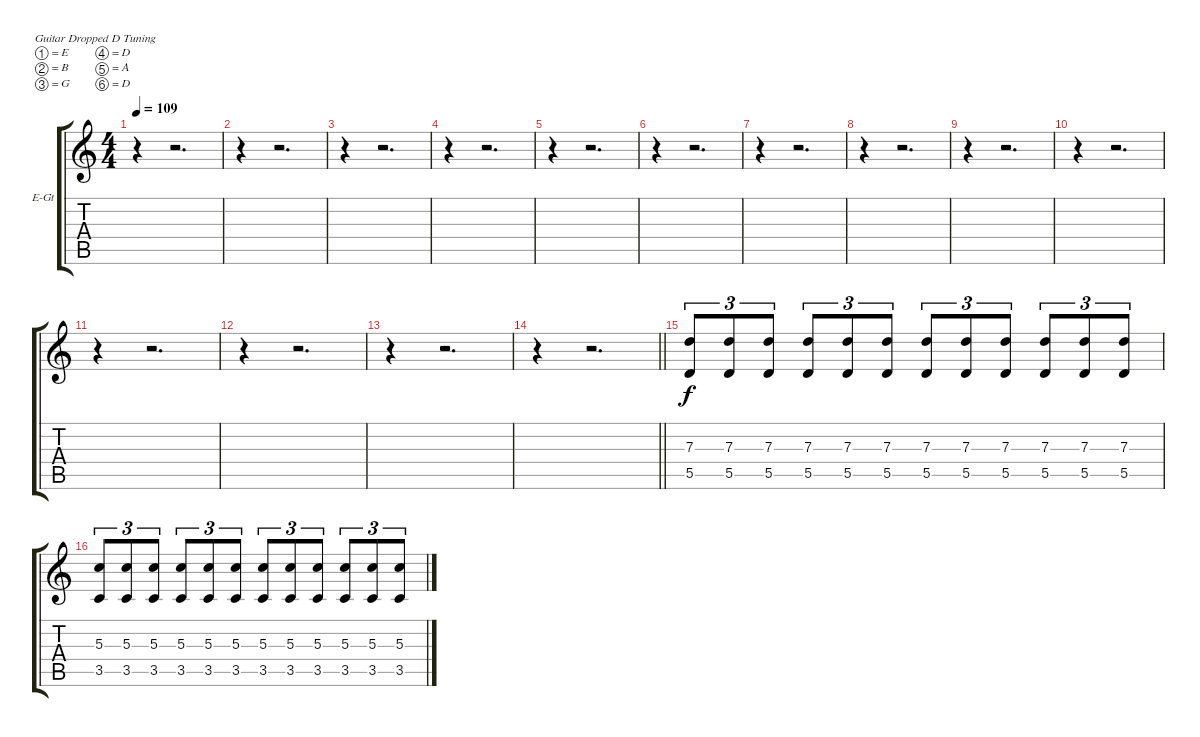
\bracketExtendMode groupsimilarinstruments
\firstSystemTrackNameOrientation horizontal
\otherSystemsTrackNameOrientation horizontal
\track ("Add guitar" "E-Gt") {instrument distortionguitar}
\staff {score tabs}
\tuning (E4 B3 G3 D3 A2 D2)
\ts (4 4)
\tempo 109
\clef g2
\ks c
r.4{dy f} r.2{d} |
r.4 r.2{d} |
r.4 r.2{d} |
r.4 r.2{d} |
r.4 r.2{d} |
r.4 r.2{d} |
r.4 r.2{d} |
r.4 r.2{d} |
r.4 r.2{d} |
r.4 r.2{d} |
r.4 r.2{d} |
r.4 r.2{d} |
r.4 r.2{d} |
\barLineRight lightlight
r.4 r.2{d} |
(7.3 5.5).8{tu (3 2)} (7.3 5.5).8{tu (3 2)} (7.3 5.5).8{tu (3 2)} (7.3 5.5).8{tu (3 2)} (7.3 5.5).8{tu (3 2)} (7.3 5.5).8{tu (3 2)} (7.3 5.5).8{tu (3 2)} (7.3 5.5).8{tu (3 2)} (7.3 5.5).8{tu (3 2)} (7.3 5.5).8{tu (3 2)} (7.3 5.5).8{tu (3 2)} (7.3 5.5).8{tu (3 2)} |
(5.3 3.5).8{tu (3 2)} (5.3 3.5).8{tu (3 2)} (5.3 3.5).8{tu (3 2)} (5.3 3.5).8{tu (3 2)} (5.3 3.5).8{tu (3 2)} (5.3 3.5).8{tu (3 2)} (5.3 3.5).8{tu (3 2)} (5.3 3.5).8{tu (3 2)} (5.3 3.5).8{tu (3 2)} (5.3 3.5).8{tu (3 2)} (5.3 3.5).8{tu (3 2)} (5.3 3.5).8{tu (3 2)}
